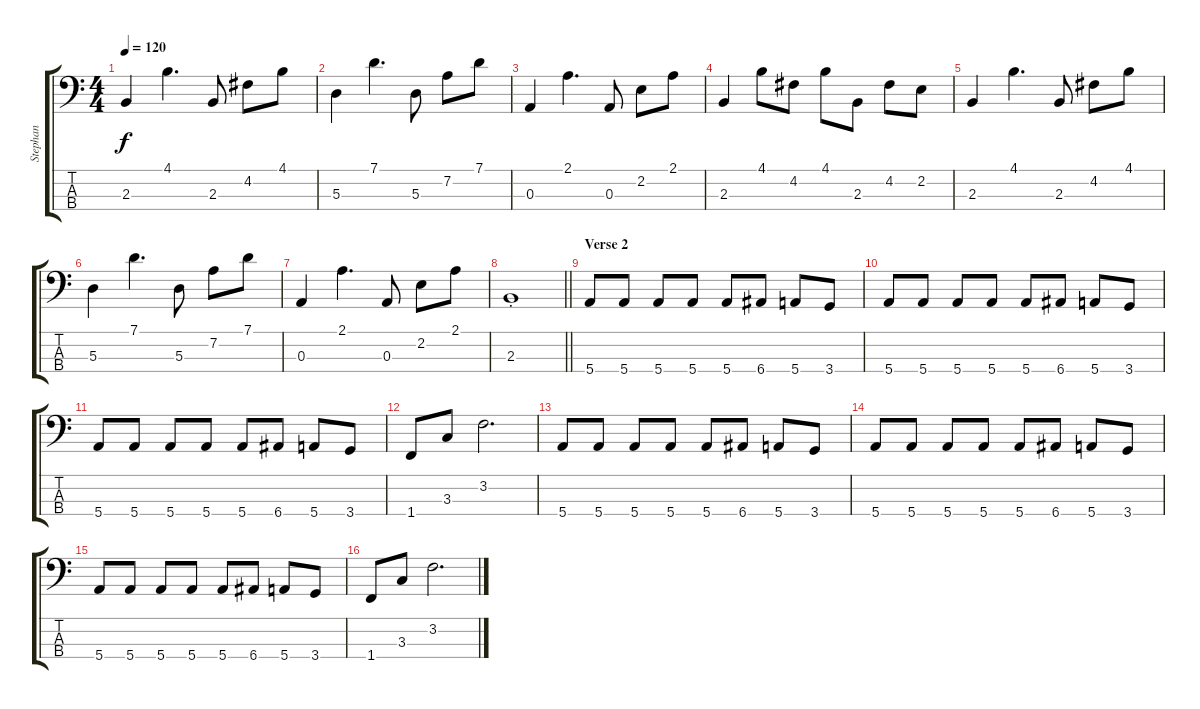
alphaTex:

\track ("Stephan" "Stephan") {instrument electricbasspick}
\staff {score tabs}
\tuning (G2 D2 A1 E1) {hide}
\ts (4 4)
\tempo 120
\clef f4
\ks c
2.3.4{dy f} 4.1.4{d} 2.3.8 4.2.8 4.1.8 |
5.3.4 7.1.4{d} 5.3.8 7.2.8 7.1.8 |
0.3.4 2.1.4{d} 0.3.8 2.2.8 2.1.8 |
2.3.4 4.1.8 4.2.8 4.1.8 2.3.8 4.2.8 2.2.8 |
2.3.4 4.1.4{d} 2.3.8 4.2.8 4.1.8 |
5.3.4 7.1.4{d} 5.3.8 7.2.8 7.1.8 |
0.3.4 2.1.4{d} 0.3.8 2.2.8 2.1.8 |
\barLineRight lightlight
2.3{st}.1 |
\section ("" "Verse 2")
5.4.8 5.4.8 5.4.8 5.4.8 5.4.8 6.4.8 5.4.8 3.4.8 |
5.4.8 5.4.8 5.4.8 5.4.8 5.4.8 6.4.8 5.4.8 3.4.8 |
5.4.8 5.4.8 5.4.8 5.4.8 5.4.8 6.4.8 5.4.8 3.4.8 |
1.4.8 3.3.8 3.2.2{d} |
5.4.8 5.4.8 5.4.8 5.4.8 5.4.8 6.4.8 5.4.8 3.4.8 |
5.4.8 5.4.8 5.4.8 5.4.8 5.4.8 6.4.8 5.4.8 3.4.8 |
5.4.8 5.4.8 5.4.8 5.4.8 5.4.8 6.4.8 5.4.8 3.4.8 |
1.4.8 3.3.8 3.2.2{d}
